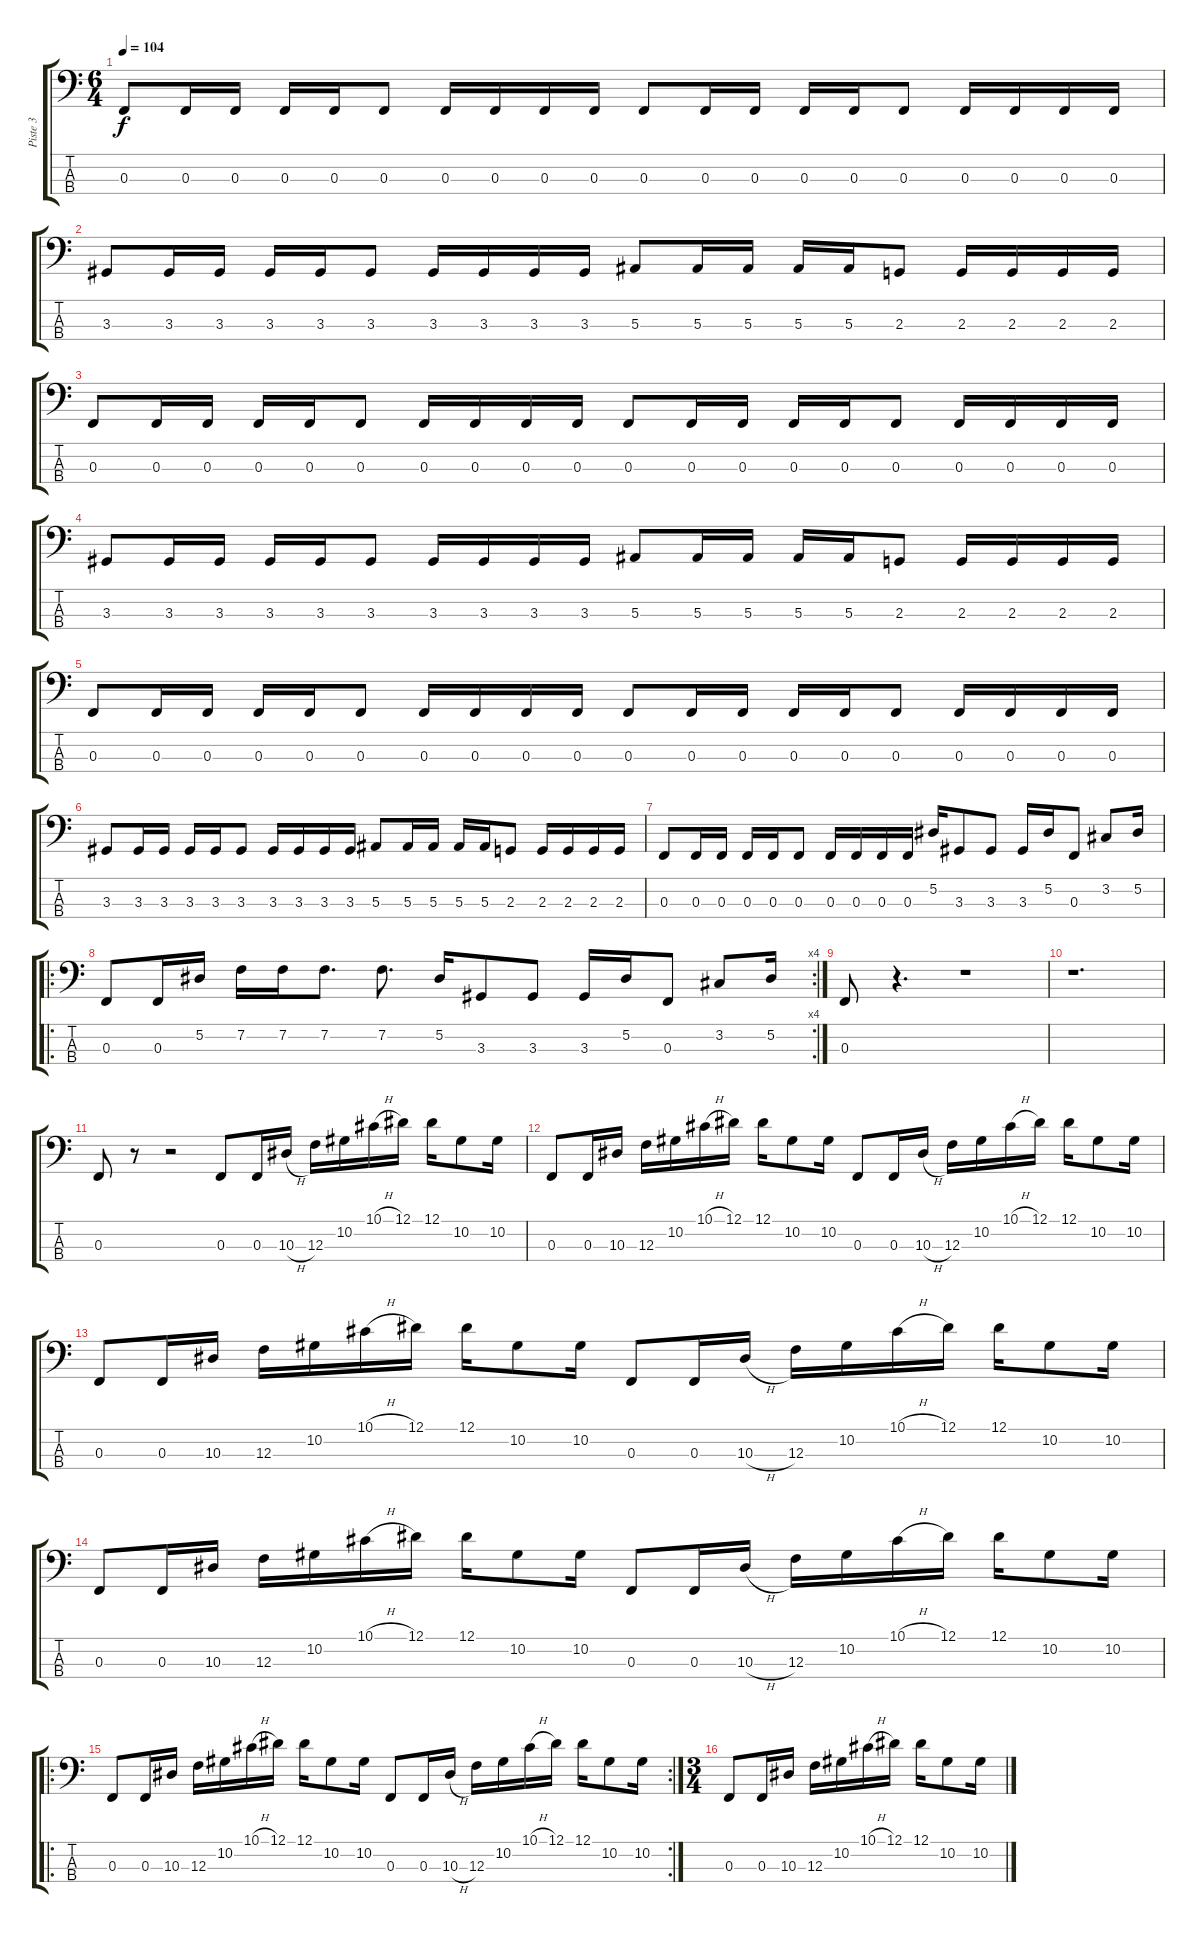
\track ("Piste 3" "Piste 3") {instrument electricbassfinger}
\staff {score tabs}
\tuning (Eb2 Bb1 F1 C1) {hide}
\ts (6 4)
\tempo 104
\clef f4
\ks c
0.3.8{dy f} 0.3.16 0.3.16 0.3.16 0.3.16 0.3.8 0.3.16 0.3.16 0.3.16 0.3.16 0.3.8 0.3.16 0.3.16 0.3.16 0.3.16 0.3.8 0.3.16 0.3.16 0.3.16 0.3.16 |
3.3.8 3.3.16 3.3.16 3.3.16 3.3.16 3.3.8 3.3.16 3.3.16 3.3.16 3.3.16 5.3.8 5.3.16 5.3.16 5.3.16 5.3.16 2.3.8 2.3.16 2.3.16 2.3.16 2.3.16 |
0.3.8 0.3.16 0.3.16 0.3.16 0.3.16 0.3.8 0.3.16 0.3.16 0.3.16 0.3.16 0.3.8 0.3.16 0.3.16 0.3.16 0.3.16 0.3.8 0.3.16 0.3.16 0.3.16 0.3.16 |
3.3.8 3.3.16 3.3.16 3.3.16 3.3.16 3.3.8 3.3.16 3.3.16 3.3.16 3.3.16 5.3.8 5.3.16 5.3.16 5.3.16 5.3.16 2.3.8 2.3.16 2.3.16 2.3.16 2.3.16 |
0.3.8 0.3.16 0.3.16 0.3.16 0.3.16 0.3.8 0.3.16 0.3.16 0.3.16 0.3.16 0.3.8 0.3.16 0.3.16 0.3.16 0.3.16 0.3.8 0.3.16 0.3.16 0.3.16 0.3.16 |
3.3.8 3.3.16 3.3.16 3.3.16 3.3.16 3.3.8 3.3.16 3.3.16 3.3.16 3.3.16 5.3.8 5.3.16 5.3.16 5.3.16 5.3.16 2.3.8 2.3.16 2.3.16 2.3.16 2.3.16 |
0.3.8 0.3.16 0.3.16 0.3.16 0.3.16 0.3.8 0.3.16 0.3.16 0.3.16 0.3.16 5.2.16 3.3.8 3.3.8 3.3.16 5.2.16 0.3.8 3.2.8 5.2.16 |
\ro
\rc 4
0.3.8 0.3.16 5.2.16 7.2.16 7.2.16 7.2.8{d} 7.2.8{d} 5.2.16 3.3.8 3.3.8 3.3.16 5.2.16 0.3.8 3.2.8 5.2.16 |
0.3.8 r.4{d} r.1 |
r.1{d} |
0.3.8 r.8 r.2 0.3.8 0.3.16 10.3{h}.16 12.3.16 10.2.16 10.1{h}.16 12.1.16 12.1.16 10.2.8 10.2.16 |
0.3.8 0.3.16 10.3.16 12.3.16 10.2.16 10.1{h}.16 12.1.16 12.1.16 10.2.8 10.2.16 0.3.8 0.3.16 10.3{h}.16 12.3.16 10.2.16 10.1{h}.16 12.1.16 12.1.16 10.2.8 10.2.16 |
0.3.8 0.3.16 10.3.16 12.3.16 10.2.16 10.1{h}.16 12.1.16 12.1.16 10.2.8 10.2.16 0.3.8 0.3.16 10.3{h}.16 12.3.16 10.2.16 10.1{h}.16 12.1.16 12.1.16 10.2.8 10.2.16 |
0.3.8 0.3.16 10.3.16 12.3.16 10.2.16 10.1{h}.16 12.1.16 12.1.16 10.2.8 10.2.16 0.3.8 0.3.16 10.3{h}.16 12.3.16 10.2.16 10.1{h}.16 12.1.16 12.1.16 10.2.8 10.2.16 |
\ro
\rc 2
0.3.8 0.3.16 10.3.16 12.3.16 10.2.16 10.1{h}.16 12.1.16 12.1.16 10.2.8 10.2.16 0.3.8 0.3.16 10.3{h}.16 12.3.16 10.2.16 10.1{h}.16 12.1.16 12.1.16 10.2.8 10.2.16 |
\ts (3 4)
0.3.8 0.3.16 10.3.16 12.3.16 10.2.16 10.1{h}.16 12.1.16 12.1.16 10.2.8 10.2.16
